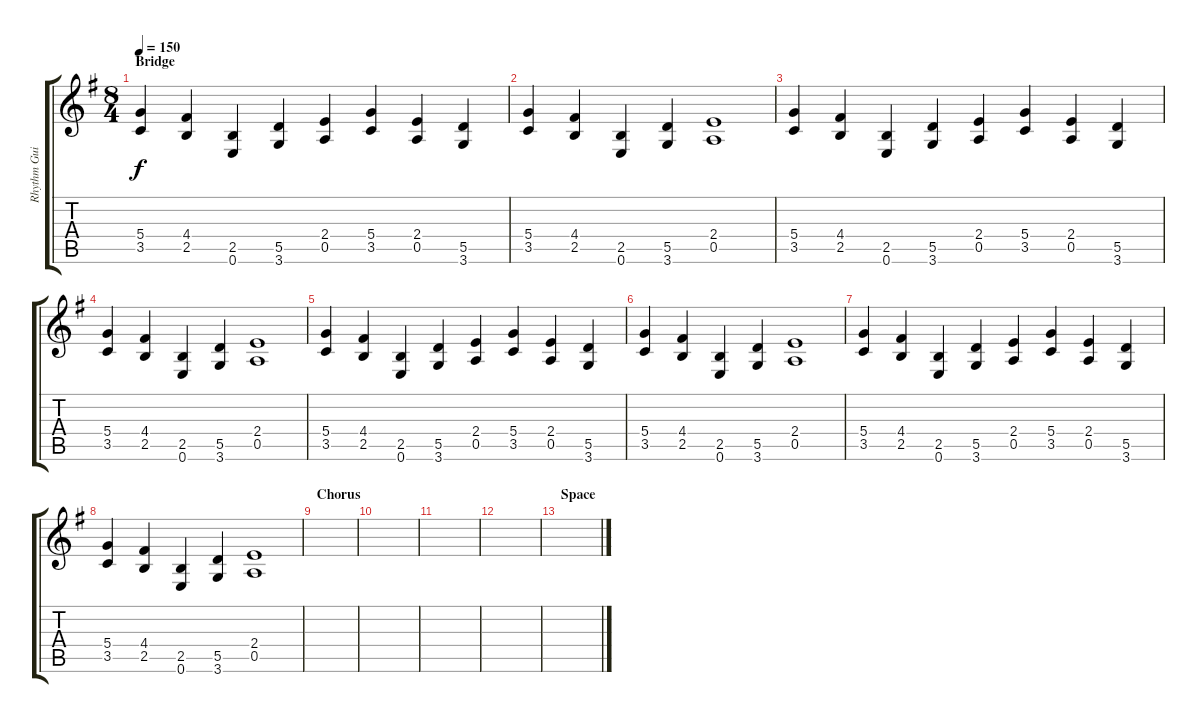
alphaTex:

\track ("Rhythm Guitar 3" "Rhythm Gui") {instrument distortionguitar}
\staff {score tabs}
\tuning (E4 B3 G3 D3 A2 E2) {hide}
\ts (8 4)
\section ("" "Bridge")
\tempo 150
\clef g2
\ks g
(5.4 3.5).4{dy f} (4.4 2.5).4 (2.5 0.6).4 (5.5 3.6).4 (2.4 0.5).4 (5.4 3.5).4 (2.4 0.5).4 (5.5 3.6).4 |
(5.4 3.5).4 (4.4 2.5).4 (2.5 0.6).4 (5.5 3.6).4 (2.4 0.5).1 |
(5.4 3.5).4 (4.4 2.5).4 (2.5 0.6).4 (5.5 3.6).4 (2.4 0.5).4 (5.4 3.5).4 (2.4 0.5).4 (5.5 3.6).4 |
(5.4 3.5).4 (4.4 2.5).4 (2.5 0.6).4 (5.5 3.6).4 (2.4 0.5).1 |
(5.4 3.5).4 (4.4 2.5).4 (2.5 0.6).4 (5.5 3.6).4 (2.4 0.5).4 (5.4 3.5).4 (2.4 0.5).4 (5.5 3.6).4 |
(5.4 3.5).4 (4.4 2.5).4 (2.5 0.6).4 (5.5 3.6).4 (2.4 0.5).1 |
(5.4 3.5).4 (4.4 2.5).4 (2.5 0.6).4 (5.5 3.6).4 (2.4 0.5).4 (5.4 3.5).4 (2.4 0.5).4 (5.5 3.6).4 |
(5.4 3.5).4 (4.4 2.5).4 (2.5 0.6).4 (5.5 3.6).4 (2.4 0.5).1 |
\section ("" "Chorus")
|
|
|
|
\section ("" "Space")
